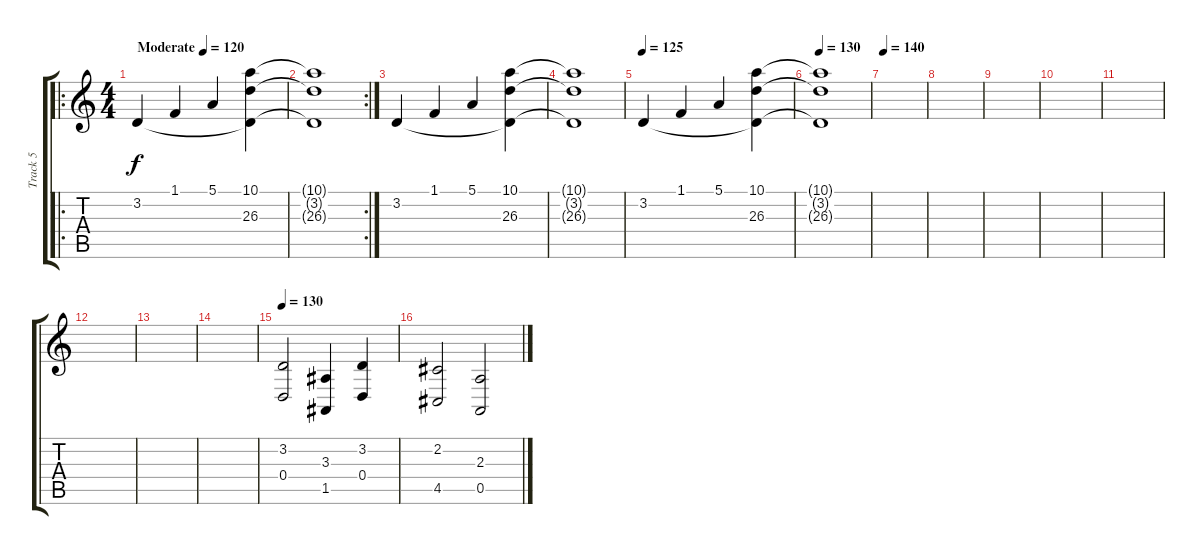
\track ("Track 5" "Track 5") {instrument synthstrings1}
\staff {score tabs}
\tuning (E4 B3 G3 D3 A2 E2) {hide}
\ro
\ts (4 4)
\tempo (120 "Moderate")
\clef g2
\ks c
3.2.4{dy f instrument synthstrings1} 1.1.4 5.1.4 (10.1 3.2{t} 26.3).4 |
\rc 2
(10.1{t} 3.2{t} 26.3{t}).1 |
3.2.4 1.1.4 5.1.4 (10.1 3.2{t} 26.3).4 |
(10.1{t} 3.2{t} 26.3{t}).1 |
\tempo 125
3.2.4 1.1.4 5.1.4 (10.1 3.2{t} 26.3).4 |
\tempo 130
(10.1{t} 3.2{t} 26.3{t}).1 |
\tempo 140
|
|
|
|
|
|
|
|
\tempo 130
(3.2 0.4).2{instrument churchorgan} (3.3 1.5).4 (3.2 0.4).4 |
(2.2 4.5).2 (2.3 0.5).2
